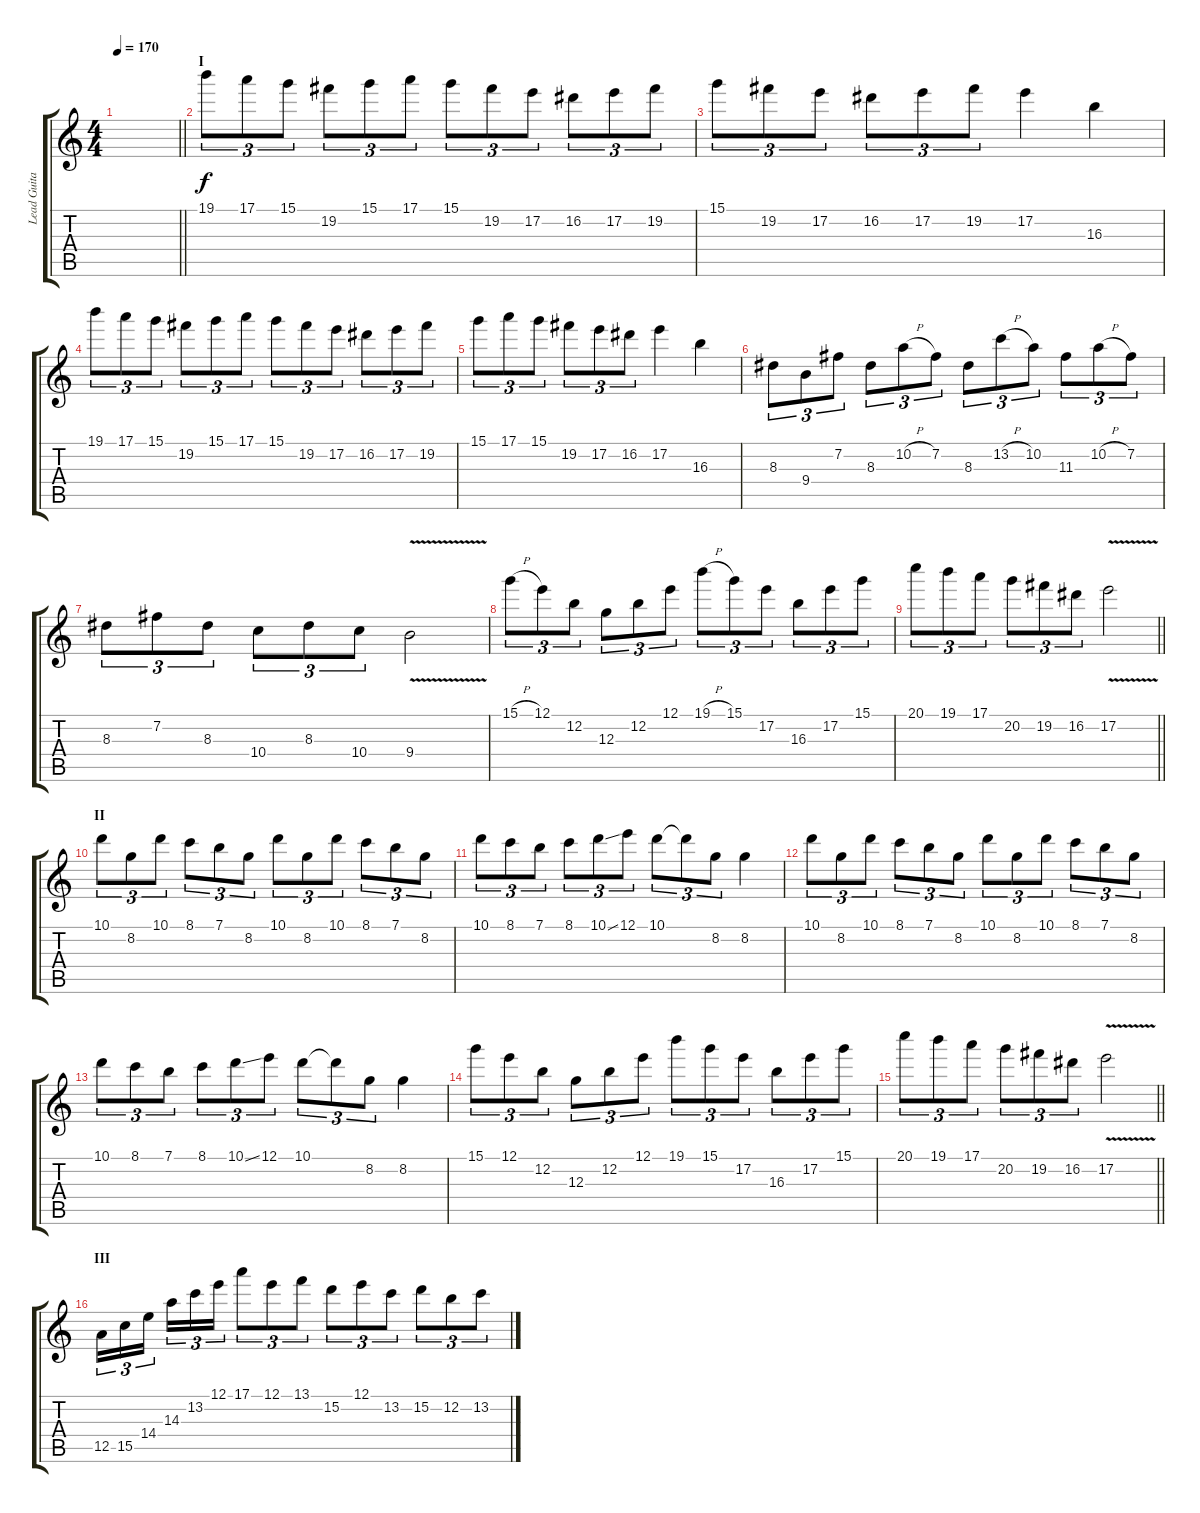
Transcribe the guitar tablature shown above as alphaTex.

\track ("Lead Guitar" "Lead Guita") {instrument overdrivenguitar}
\staff {score tabs}
\tuning (E4 B3 G3 D3 A2 E2) {hide}
\ts (4 4)
\tempo 170
\clef g2
\barLineRight lightlight
\ks c
|
\section ("" "I")
19.1.8{tu (3 2)} 17.1.8{tu (3 2)} 15.1.8{tu (3 2)} 19.2.8{tu (3 2)} 15.1.8{tu (3 2)} 17.1.8{tu (3 2)} 15.1.8{tu (3 2)} 19.2.8{tu (3 2)} 17.2.8{tu (3 2)} 16.2.8{tu (3 2)} 17.2.8{tu (3 2)} 19.2.8{tu (3 2)} |
15.1.8{tu (3 2)} 19.2.8{tu (3 2)} 17.2.8{tu (3 2)} 16.2.8{tu (3 2)} 17.2.8{tu (3 2)} 19.2.8{tu (3 2)} 17.2.4 16.3.4 |
19.1.8{tu (3 2)} 17.1.8{tu (3 2)} 15.1.8{tu (3 2)} 19.2.8{tu (3 2)} 15.1.8{tu (3 2)} 17.1.8{tu (3 2)} 15.1.8{tu (3 2)} 19.2.8{tu (3 2)} 17.2.8{tu (3 2)} 16.2.8{tu (3 2)} 17.2.8{tu (3 2)} 19.2.8{tu (3 2)} |
15.1.8{tu (3 2)} 17.1.8{tu (3 2)} 15.1.8{tu (3 2)} 19.2.8{tu (3 2)} 17.2.8{tu (3 2)} 16.2.8{tu (3 2)} 17.2.4 16.3.4 |
8.3.8{tu (3 2)} 9.4.8{tu (3 2)} 7.2.8{tu (3 2)} 8.3.8{tu (3 2)} 10.2{h}.8{tu (3 2)} 7.2.8{tu (3 2)} 8.3.8{tu (3 2)} 13.2{h}.8{tu (3 2)} 10.2.8{tu (3 2)} 11.3.8{tu (3 2)} 10.2{h}.8{tu (3 2)} 7.2.8{tu (3 2)} |
8.3.8{tu (3 2)} 7.2.8{tu (3 2)} 8.3.8{tu (3 2)} 10.4.8{tu (3 2)} 8.3.8{tu (3 2)} 10.4.8{tu (3 2)} 9.4{v}.2 |
15.1{h}.8{tu (3 2)} 12.1.8{tu (3 2)} 12.2.8{tu (3 2)} 12.3.8{tu (3 2)} 12.2.8{tu (3 2)} 12.1.8{tu (3 2)} 19.1{h}.8{tu (3 2)} 15.1.8{tu (3 2)} 17.2.8{tu (3 2)} 16.3.8{tu (3 2)} 17.2.8{tu (3 2)} 15.1.8{tu (3 2)} |
\barLineRight lightlight
20.1.8{tu (3 2)} 19.1.8{tu (3 2)} 17.1.8{tu (3 2)} 20.2.8{tu (3 2)} 19.2.8{tu (3 2)} 16.2.8{tu (3 2)} 17.2{v}.2 |
\section ("" "II")
10.1.8{tu (3 2)} 8.2.8{tu (3 2)} 10.1.8{tu (3 2)} 8.1.8{tu (3 2)} 7.1.8{tu (3 2)} 8.2.8{tu (3 2)} 10.1.8{tu (3 2)} 8.2.8{tu (3 2)} 10.1.8{tu (3 2)} 8.1.8{tu (3 2)} 7.1.8{tu (3 2)} 8.2.8{tu (3 2)} |
10.1.8{tu (3 2)} 8.1.8{tu (3 2)} 7.1.8{tu (3 2)} 8.1.8{tu (3 2)} 10.1{ss}.8{tu (3 2)} 12.1.8{tu (3 2)} 10.1.8{tu (3 2)} 10.1{t}.8{tu (3 2)} 8.2.8{tu (3 2)} 8.2.4 |
10.1.8{tu (3 2)} 8.2.8{tu (3 2)} 10.1.8{tu (3 2)} 8.1.8{tu (3 2)} 7.1.8{tu (3 2)} 8.2.8{tu (3 2)} 10.1.8{tu (3 2)} 8.2.8{tu (3 2)} 10.1.8{tu (3 2)} 8.1.8{tu (3 2)} 7.1.8{tu (3 2)} 8.2.8{tu (3 2)} |
10.1.8{tu (3 2)} 8.1.8{tu (3 2)} 7.1.8{tu (3 2)} 8.1.8{tu (3 2)} 10.1{ss}.8{tu (3 2)} 12.1.8{tu (3 2)} 10.1.8{tu (3 2)} 10.1{t}.8{tu (3 2)} 8.2.8{tu (3 2)} 8.2.4 |
15.1.8{tu (3 2)} 12.1.8{tu (3 2)} 12.2.8{tu (3 2)} 12.3.8{tu (3 2)} 12.2.8{tu (3 2)} 12.1.8{tu (3 2)} 19.1.8{tu (3 2)} 15.1.8{tu (3 2)} 17.2.8{tu (3 2)} 16.3.8{tu (3 2)} 17.2.8{tu (3 2)} 15.1.8{tu (3 2)} |
\barLineRight lightlight
20.1.8{tu (3 2)} 19.1.8{tu (3 2)} 17.1.8{tu (3 2)} 20.2.8{tu (3 2)} 19.2.8{tu (3 2)} 16.2.8{tu (3 2)} 17.2{v}.2 |
\section ("" "III")
12.5.16{tu (3 2)} 15.5.16{tu (3 2)} 14.4.16{tu (3 2) beam splitsecondary} 14.3.16{tu (3 2)} 13.2.16{tu (3 2)} 12.1.16{tu (3 2)} 17.1.8{tu (3 2)} 12.1.8{tu (3 2)} 13.1.8{tu (3 2)} 15.2.8{tu (3 2)} 12.1.8{tu (3 2)} 13.2.8{tu (3 2)} 15.2.8{tu (3 2)} 12.2.8{tu (3 2)} 13.2.8{tu (3 2)}
